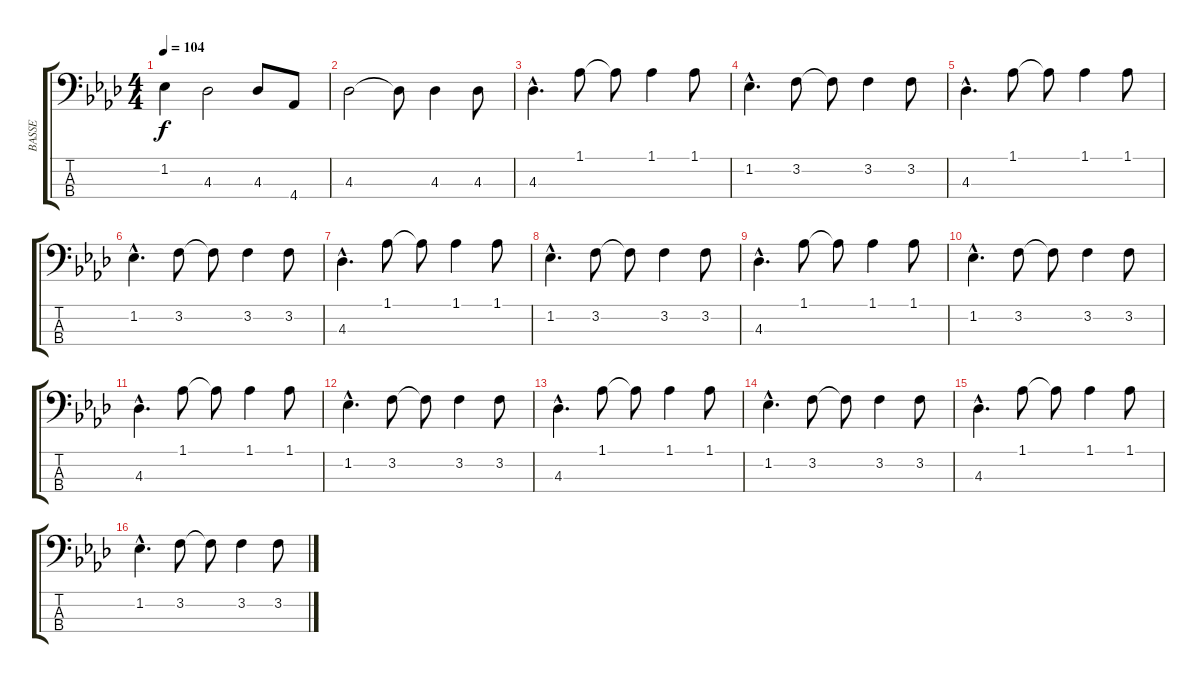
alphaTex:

\track ("BASSE" "BASSE") {instrument fretlessbass}
\staff {score tabs}
\tuning (G2 D2 A1 E1) {hide}
\ts (4 4)
\tempo 104
\clef f4
\ks ab
1.2.4{dy f} 4.3.2 4.3.8 4.4.8 |
4.3.2 4.3{t}.8 4.3.4 4.3.8 |
4.3{hac}.4{d} 1.1.8 1.1{t}.8 1.1.4 1.1.8 |
1.2{hac}.4{d} 3.2.8 3.2{t}.8 3.2.4 3.2.8 |
4.3{hac}.4{d} 1.1.8 1.1{t}.8 1.1.4 1.1.8 |
1.2{hac}.4{d} 3.2.8 3.2{t}.8 3.2.4 3.2.8 |
4.3{hac}.4{d} 1.1.8 1.1{t}.8 1.1.4 1.1.8 |
1.2{hac}.4{d} 3.2.8 3.2{t}.8 3.2.4 3.2.8 |
4.3{hac}.4{d} 1.1.8 1.1{t}.8 1.1.4 1.1.8 |
1.2{hac}.4{d} 3.2.8 3.2{t}.8 3.2.4 3.2.8 |
4.3{hac}.4{d} 1.1.8 1.1{t}.8 1.1.4 1.1.8 |
1.2{hac}.4{d} 3.2.8 3.2{t}.8 3.2.4 3.2.8 |
4.3{hac}.4{d} 1.1.8 1.1{t}.8 1.1.4 1.1.8 |
1.2{hac}.4{d} 3.2.8 3.2{t}.8 3.2.4 3.2.8 |
4.3{hac}.4{d} 1.1.8 1.1{t}.8 1.1.4 1.1.8 |
1.2{hac}.4{d} 3.2.8 3.2{t}.8 3.2.4 3.2.8
